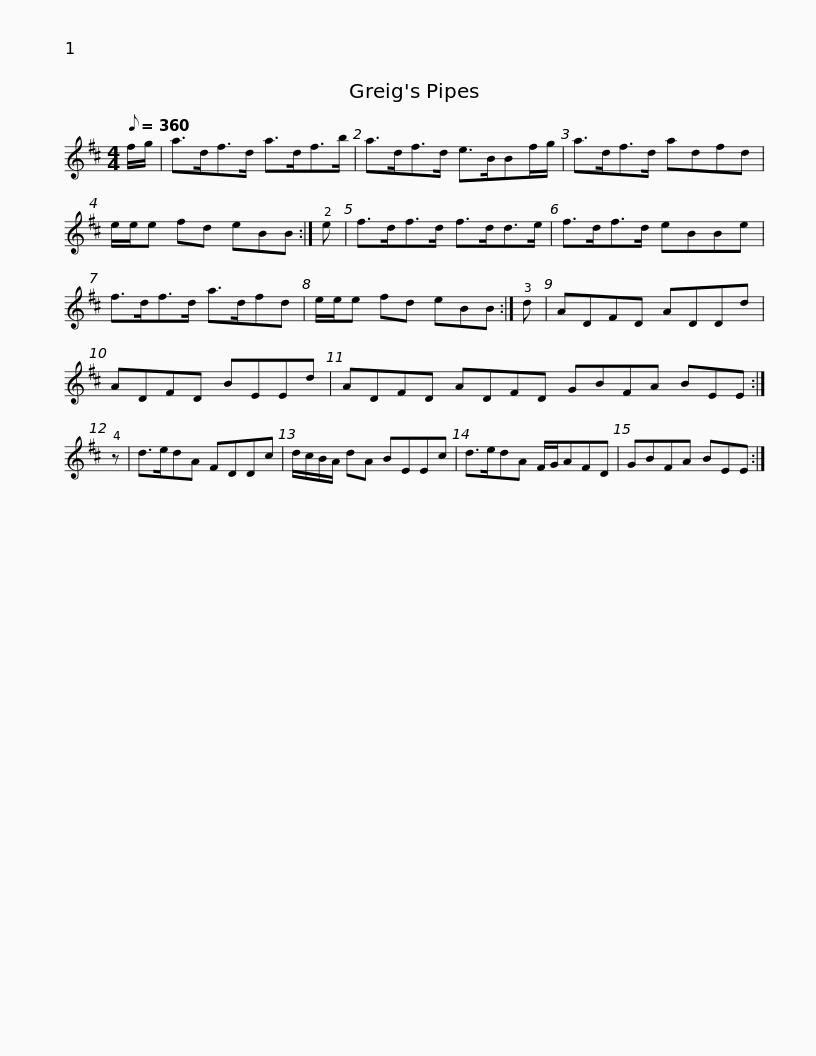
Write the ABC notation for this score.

X:1
L:1/8
Q:1/8=360
M:4/4
I:linebreak $
K:D
V:1 treble
V:1
 f/g/ | a>df>d a>df>b | a>df>d e>BBf/g/ | a>df>d adfd | e/e/e fd eBB :| %5
 e |$ f>df>d f>dd>e | f>df>d eBBe | f>df>d a>dfd | e/e/e fd eBB :| %10
 d |$ ADFD ADDd | ADFD BEEd | ADFD ADFD GBFA BEE :| z | %15
 d>edA FDDc |$ d/c/B/A/ dA BEEc | d>edA F/G/AFD | GBFA BEE :| %19
